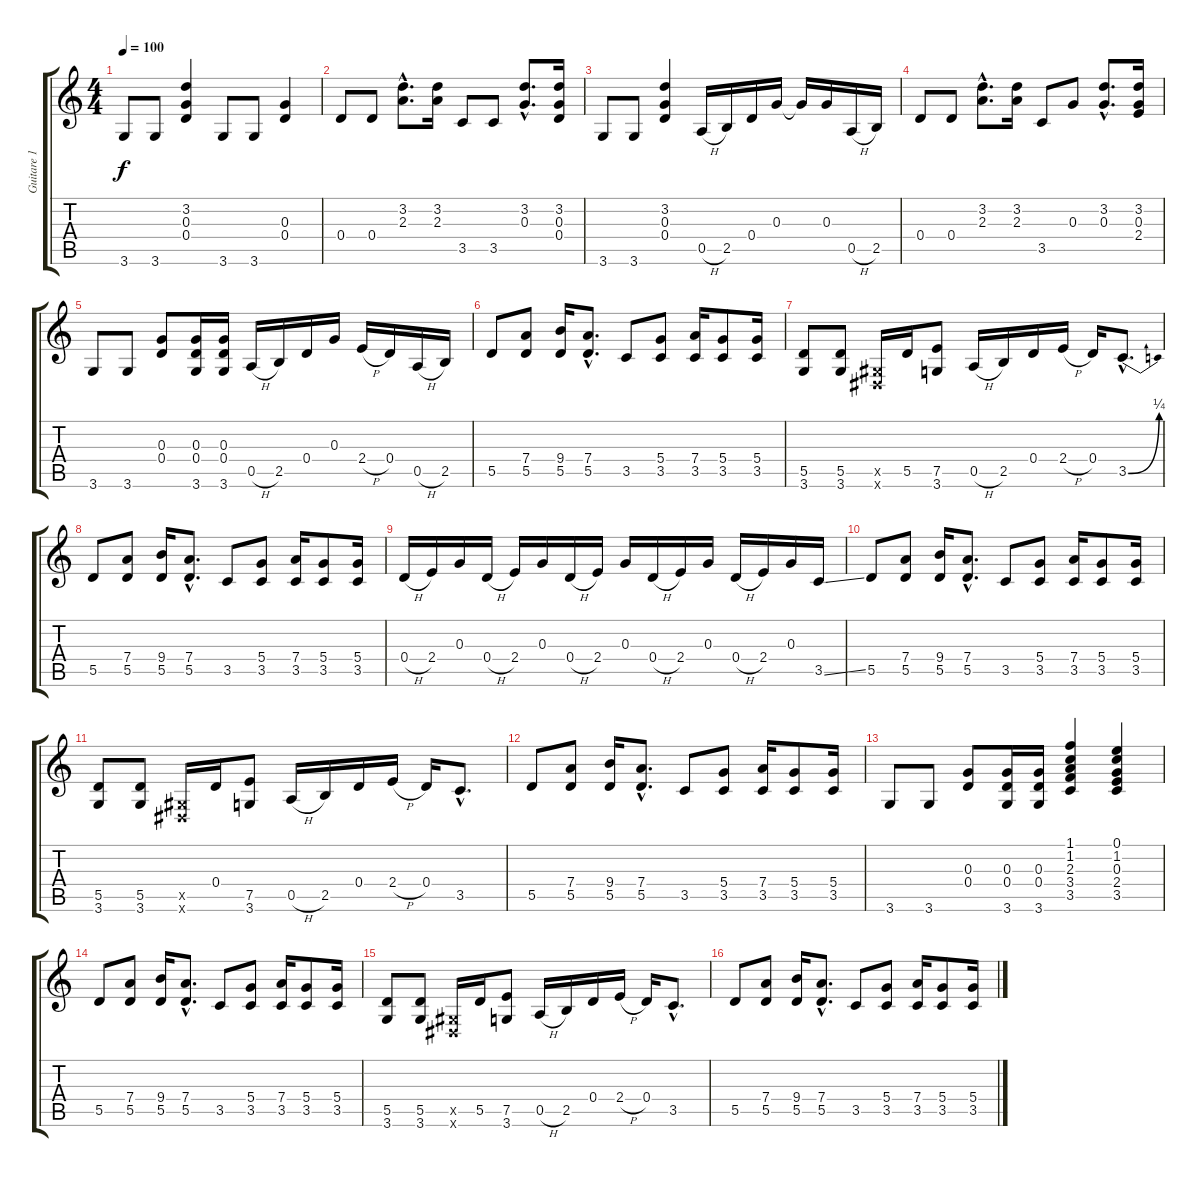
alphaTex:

\track ("Guitare 1" "Guitare 1") {instrument electricguitarclean}
\staff {score tabs}
\tuning (E4 B3 G3 D3 A2 E2) {hide}
\ts (4 4)
\tempo 100
\clef g2
\ks c
3.6.8{dy f} 3.6.8 (3.2 0.3 0.4).4 3.6.8 3.6.8 (0.3 0.4).4 |
0.4.8 0.4.8 (3.2{hac} 2.3{hac}).8{d} (3.2 2.3).16 3.5.8 3.5.8 (3.2{hac} 0.3{hac}).8{d} (3.2 0.3 0.4).16 |
3.6.8 3.6.8 (3.2 0.3 0.4).4 0.5{h}.16 2.5.16 0.4.16 0.3.16 0.3{t}.16 0.3.16 0.5{h}.16 2.5.16 |
0.4.8 0.4.8 (3.2{hac} 2.3{hac}).8{d} (3.2 2.3).16 3.5.8 0.3.8 (3.2{hac} 0.3{hac}).8{d} (3.2 0.3 2.4).16 |
3.6.8 3.6.8 (0.3 0.4).8 (0.3 0.4 3.6).16 (0.3 0.4 3.6).16 0.5{h}.16 2.5.16 0.4.16 0.3.16 2.4{h}.16 0.4.16 0.5{h}.16 2.5.16 |
5.5.8 (7.4 5.5).8 (9.4 5.5).16 (7.4{hac} 5.5{hac}).8{d} 3.5.8 (5.4 3.5).8 (7.4 3.5).16 (5.4 3.5).8 (5.4 3.5).16 |
(5.5 3.6).8 (5.5 3.6).8 (-1.5{x} -1.6{x}).16 5.5.16 (7.5 3.6).8 0.5{h}.16 2.5.16 0.4.16 2.4{h}.16 0.4.16 3.5{be (bend 0 0 60 1) hac}.8{d} |
5.5.8 (7.4 5.5).8 (9.4 5.5).16 (7.4{hac} 5.5{hac}).8{d} 3.5.8 (5.4 3.5).8 (7.4 3.5).16 (5.4 3.5).8 (5.4 3.5).16 |
0.4{h}.16 2.4.16 0.3.16 0.4{h}.16 2.4.16 0.3.16 0.4{h}.16 2.4.16 0.3.16 0.4{h}.16 2.4.16 0.3.16 0.4{h}.16 2.4.16 0.3.16 3.5{ss}.16 |
5.5.8 (7.4 5.5).8 (9.4 5.5).16 (7.4{hac} 5.5{hac}).8{d} 3.5.8 (5.4 3.5).8 (7.4 3.5).16 (5.4 3.5).8 (5.4 3.5).16 |
(5.5 3.6).8 (5.5 3.6).8 (-1.5{x} -1.6{x}).16 0.4.16 (7.5 3.6).8 0.5{h}.16 2.5.16 0.4.16 2.4{h}.16 0.4.16 3.5{hac}.8{d} |
5.5.8 (7.4 5.5).8 (9.4 5.5).16 (7.4{hac} 5.5{hac}).8{d} 3.5.8 (5.4 3.5).8 (7.4 3.5).16 (5.4 3.5).8 (5.4 3.5).16 |
3.6.8 3.6.8 (0.3 0.4).8 (0.3 0.4 3.6).16 (0.3 0.4 3.6).16 (1.1 1.2 2.3 3.4 3.5).4 (0.1 1.2 0.3 2.4 3.5).4 |
5.5.8 (7.4 5.5).8 (9.4 5.5).16 (7.4{hac} 5.5{hac}).8{d} 3.5.8 (5.4 3.5).8 (7.4 3.5).16 (5.4 3.5).8 (5.4 3.5).16 |
(5.5 3.6).8 (5.5 3.6).8 (-1.5{x} -1.6{x}).16 5.5.16 (7.5 3.6).8 0.5{h}.16 2.5.16 0.4.16 2.4{h}.16 0.4.16 3.5{hac}.8{d} |
5.5.8 (7.4 5.5).8 (9.4 5.5).16 (7.4{hac} 5.5{hac}).8{d} 3.5.8 (5.4 3.5).8 (7.4 3.5).16 (5.4 3.5).8 (5.4 3.5).16
